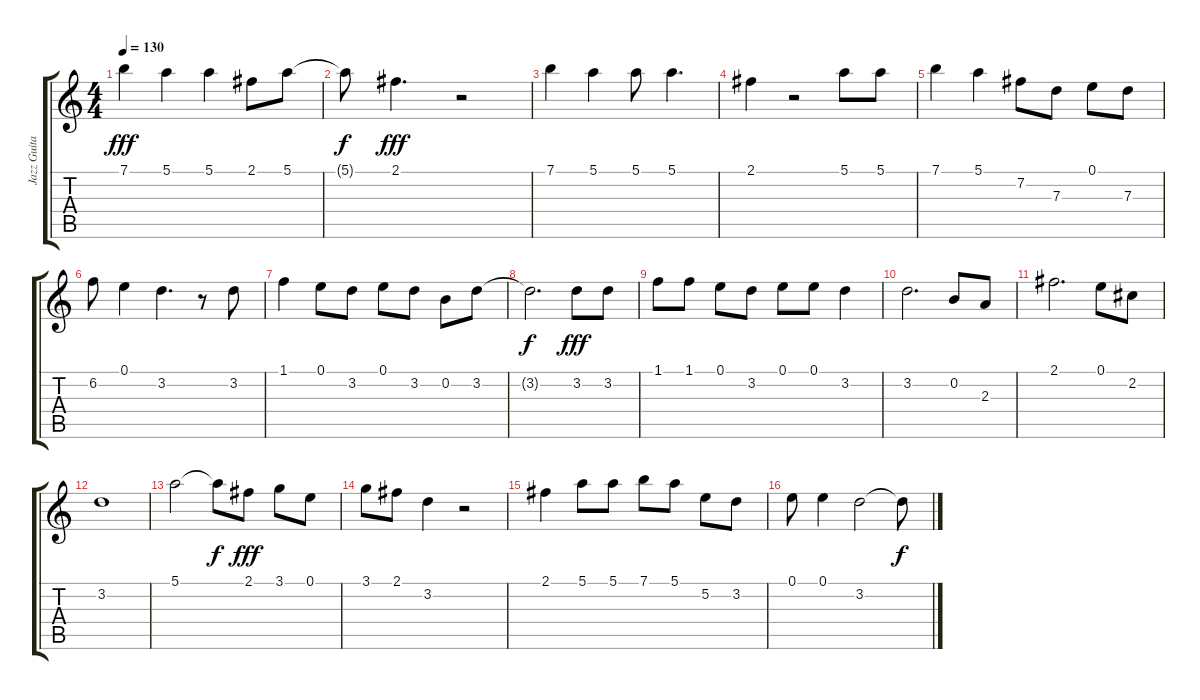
\track ("Jazz Guitar" "Jazz Guita") {instrument electricguitarjazz}
\staff {score tabs}
\tuning (E4 B3 G3 D3 A2 E2) {hide}
\ts (4 4)
\tempo 130
\clef g2
\ks c
7.1.4{dy fff} 5.1.4 5.1.4 2.1.8 5.1.8 |
5.1{t}.8{dy f} 2.1.4{d dy fff} r.2 |
7.1.4 5.1.4 5.1.8 5.1.4{d} |
2.1.4 r.2 5.1.8 5.1.8 |
7.1.4 5.1.4 7.2.8 7.3.8 0.1.8 7.3.8 |
6.2.8 0.1.4 3.2.4{d} r.8 3.2.8 |
1.1.4 0.1.8 3.2.8 0.1.8 3.2.8 0.2.8 3.2.8 |
3.2{t}.2{d dy f} 3.2.8{dy fff} 3.2.8 |
1.1.8 1.1.8 0.1.8 3.2.8 0.1.8 0.1.8 3.2.4 |
3.2.2{d} 0.2.8 2.3.8 |
2.1.2{d} 0.1.8 2.2.8 |
3.2.1 |
5.1.2 5.1{t}.8{dy f} 2.1.8{dy fff} 3.1.8 0.1.8 |
3.1.8 2.1.8 3.2.4 r.2 |
2.1.4 5.1.8 5.1.8 7.1.8 5.1.8 5.2.8 3.2.8 |
0.1.8 0.1.4 3.2.2 3.2{t}.8{dy f}
